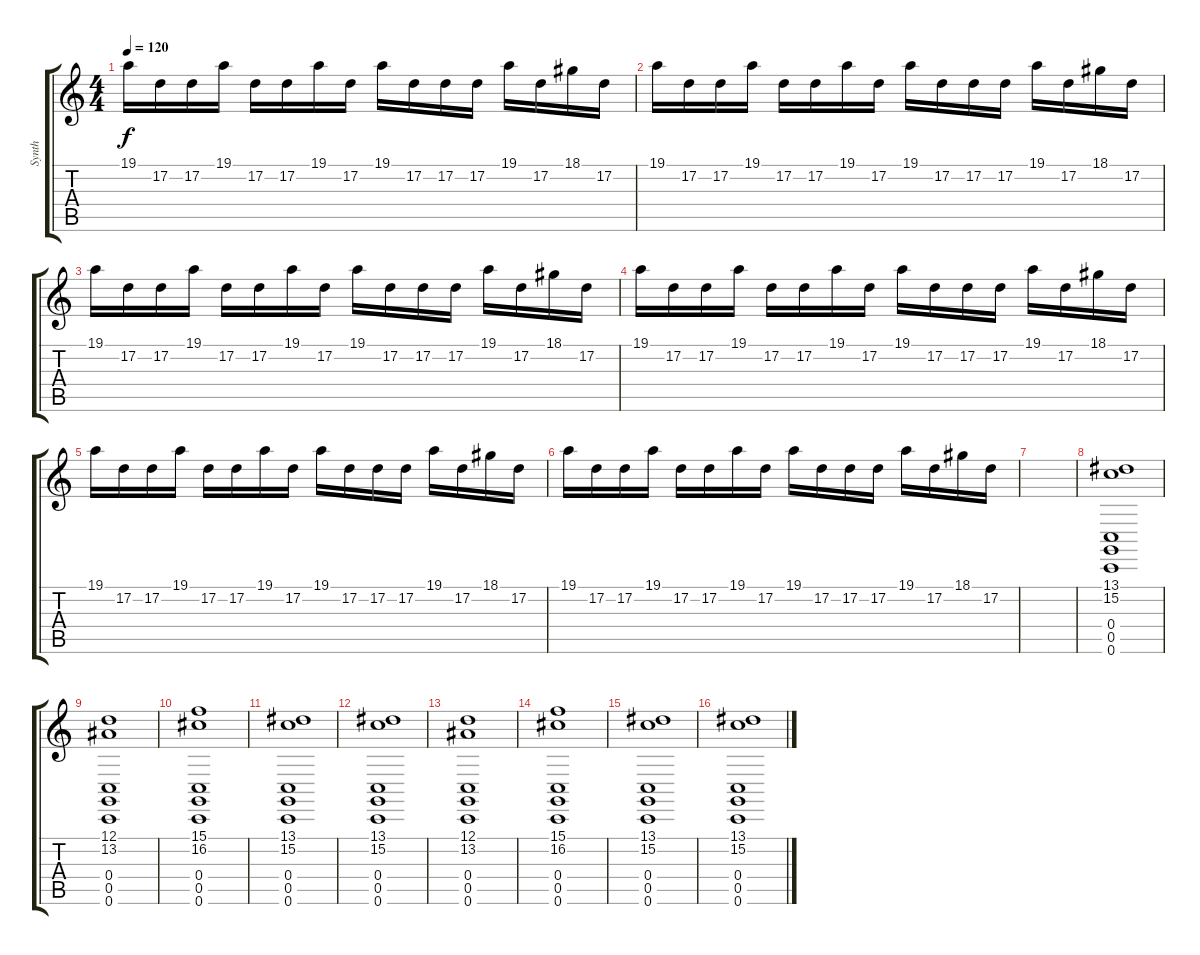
\track ("Synth" "Synth") {instrument stringensemble1}
\staff {score tabs}
\tuning (D4 A3 F3 C3 G2 C2) {hide}
\ts (4 4)
\tempo 120
\clef g2
\ks c
19.1.16{dy f} 17.2.16 17.2.16 19.1.16 17.2.16 17.2.16 19.1.16 17.2.16 19.1.16 17.2.16 17.2.16 17.2.16 19.1.16 17.2.16 18.1.16 17.2.16 |
19.1.16 17.2.16 17.2.16 19.1.16 17.2.16 17.2.16 19.1.16 17.2.16 19.1.16 17.2.16 17.2.16 17.2.16 19.1.16 17.2.16 18.1.16 17.2.16 |
19.1.16 17.2.16 17.2.16 19.1.16 17.2.16 17.2.16 19.1.16 17.2.16 19.1.16 17.2.16 17.2.16 17.2.16 19.1.16 17.2.16 18.1.16 17.2.16 |
19.1.16 17.2.16 17.2.16 19.1.16 17.2.16 17.2.16 19.1.16 17.2.16 19.1.16 17.2.16 17.2.16 17.2.16 19.1.16 17.2.16 18.1.16 17.2.16 |
19.1.16 17.2.16 17.2.16 19.1.16 17.2.16 17.2.16 19.1.16 17.2.16 19.1.16 17.2.16 17.2.16 17.2.16 19.1.16 17.2.16 18.1.16 17.2.16 |
19.1.16 17.2.16 17.2.16 19.1.16 17.2.16 17.2.16 19.1.16 17.2.16 19.1.16 17.2.16 17.2.16 17.2.16 19.1.16 17.2.16 18.1.16 17.2.16 |
|
(13.1 15.2 0.4 0.5 0.6).1 |
(12.1 13.2 0.4 0.5 0.6).1 |
(15.1 16.2 0.4 0.5 0.6).1 |
(13.1 15.2 0.4 0.5 0.6).1 |
(13.1 15.2 0.4 0.5 0.6).1 |
(12.1 13.2 0.4 0.5 0.6).1 |
(15.1 16.2 0.4 0.5 0.6).1 |
(13.1 15.2 0.4 0.5 0.6).1 |
(13.1 15.2 0.4 0.5 0.6).1
